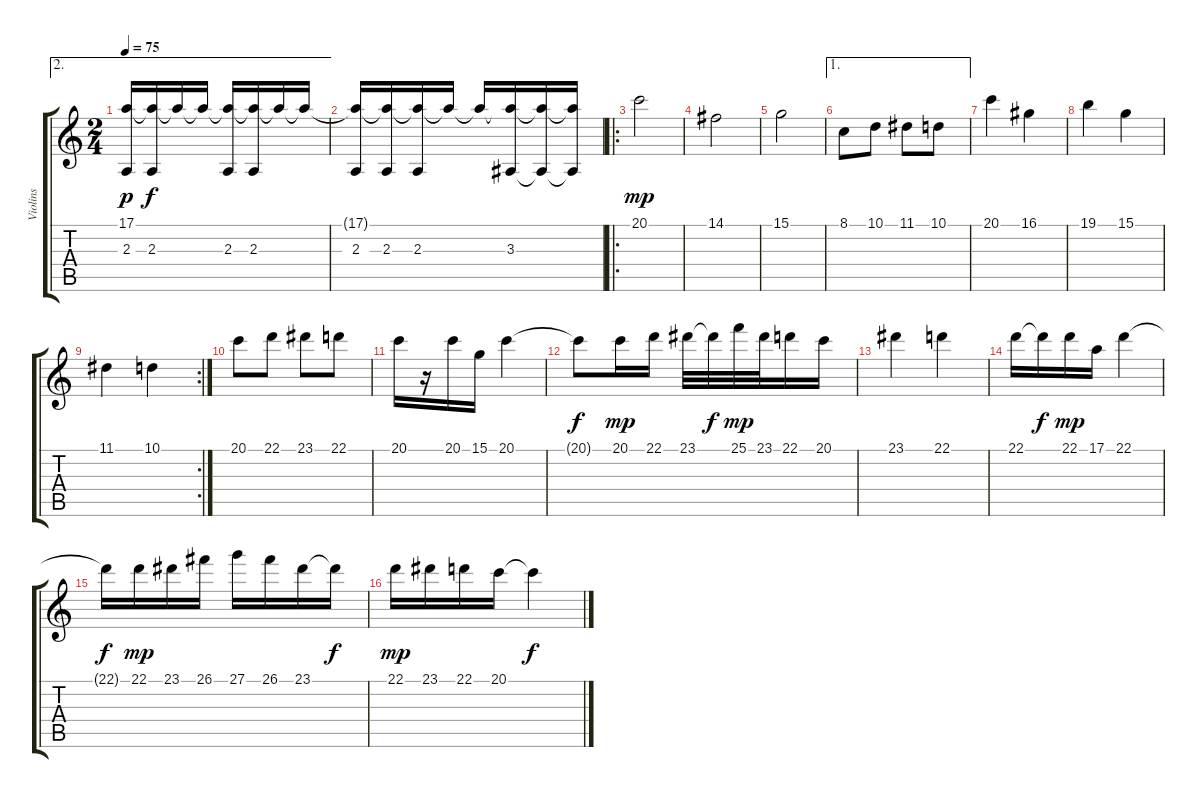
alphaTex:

\track ("Violins" "Violins") {instrument stringensemble1}
\staff {score tabs}
\tuning (E4 B3 G3 D3 A2 E2) {hide}
\ae 2
\ts (2 4)
\tempo 75
\clef g2
\ks c
(17.1 2.3).16{dy p} (17.1{t} 2.3).16{dy f} 17.1{t}.16 17.1{t}.16 (17.1{t} 2.3).16 (17.1{t} 2.3).16 17.1{t}.16 17.1{t}.16 |
(17.1{t} 2.3).16 (17.1{t} 2.3).16 (17.1{t} 2.3).16 17.1{t}.16 17.1{t}.16 (17.1{t} 3.3).16 (17.1{t} 3.3{t}).16 (17.1{t} 3.3{t}).16 |
\ro
20.1.2{dy mp} |
14.1.2 |
15.1.2 |
\ae 1
8.1.8 10.1.8 11.1.8 10.1.8 |
20.1.4 16.1.4 |
19.1.4 15.1.4 |
\rc 2
11.1.4 10.1.4 |
20.1.8 22.1.8 23.1.8 22.1.8 |
20.1.16 r.16 20.1.16 15.1.16 20.1.4 |
20.1{t}.8{dy f} 20.1.16{dy mp} 22.1.16 23.1.32 23.1{t}.32{dy f} 25.1.32{dy mp} 23.1.32 22.1.16 20.1.16 |
23.1.4 22.1.4 |
22.1.16 22.1{t}.16{dy f} 22.1.16{dy mp} 17.1.16 22.1.4 |
22.1{t}.16{dy f} 22.1.16{dy mp} 23.1.16 26.1.16 27.1.16 26.1.16 23.1.16 23.1{t}.16{dy f} |
22.1.16{dy mp} 23.1.16 22.1.16 20.1.16 20.1{t}.4{dy f}
